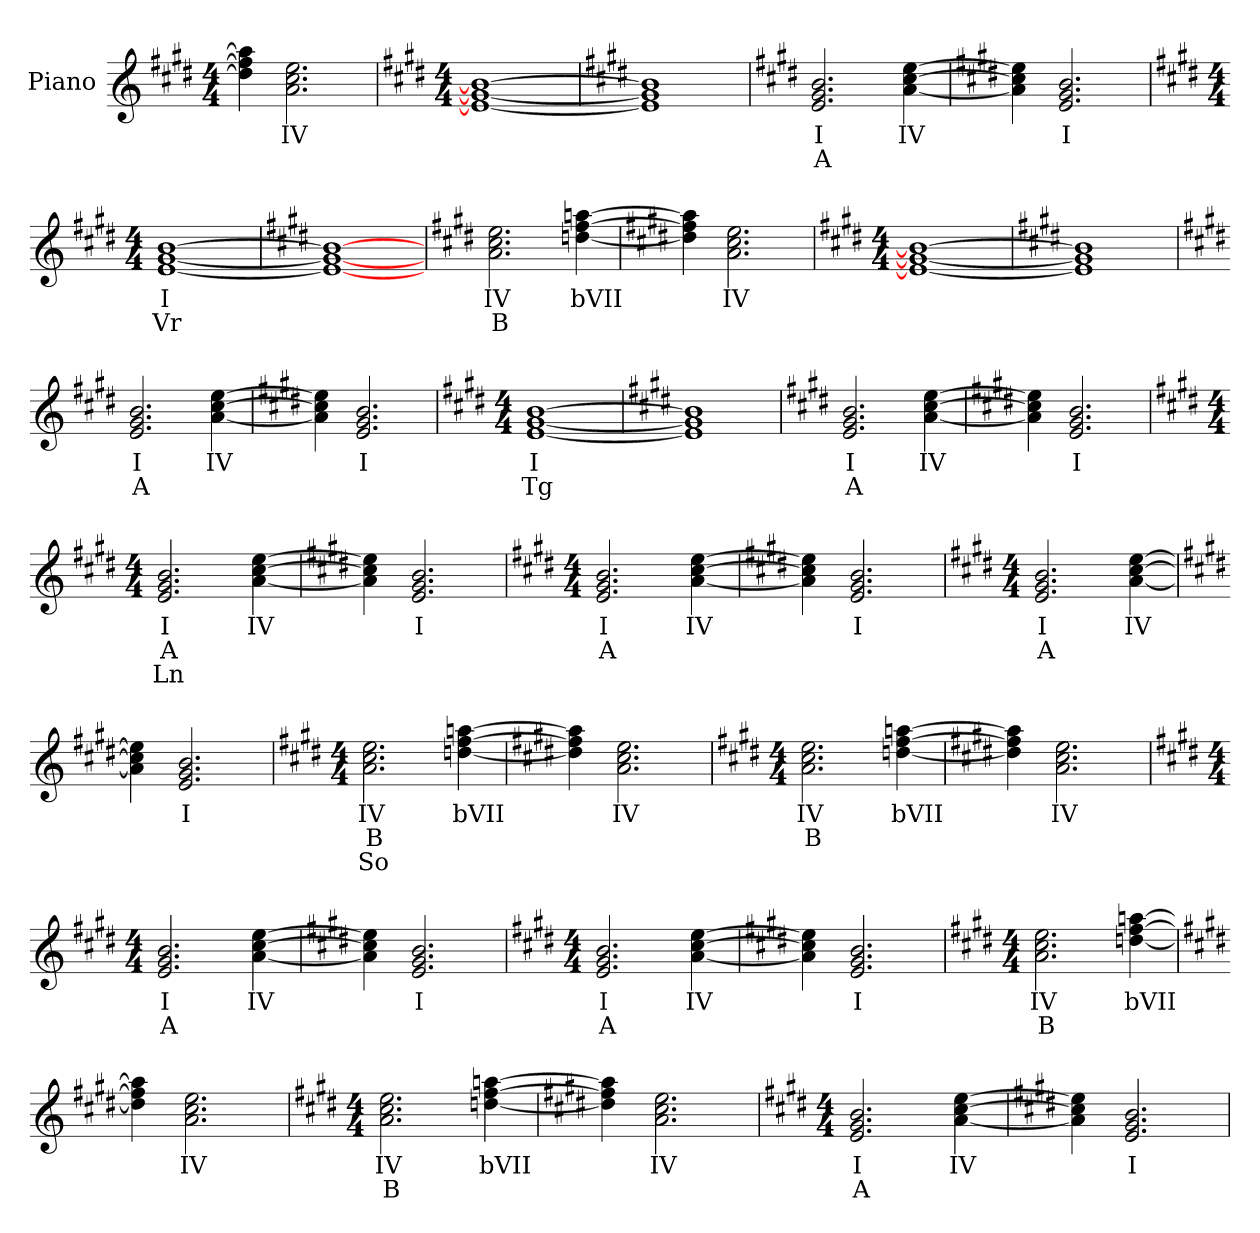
**kern	**text	**text	**text
*part1	*part1	*part1	*part1
*staff1	*staff1	*staff1	*staff1
*I"Piano	*	*	*
*I'Pno	*	*	*
*k[f#c#g#d#]	*	*	*
*E:	*	*	*
*M4/4	*	*	*
=	=	=	=
4ddn] 4ff#] 4aan]	.	.	.
2.a 2.cc# 2.ee	IV	.	.
=	=	=	=
*k[f#c#g#d#]	*	*	*
*E:	*	*	*
*M4/4	*	*	*
1e_ 1g#_ 1b_	.	.	.
=	=	=	=
*k[f#c#g#d#]	*	*	*
*E:	*	*	*
1e] 1g#] 1b]	.	.	.
=	=	=	=
*k[f#c#g#d#]	*	*	*
*E:	*	*	*
2.e 2.g# 2.b	I	A	.
[4a [4cc# [4ee	IV	.	.
=	=	=	=
*k[f#c#g#d#]	*	*	*
*E:	*	*	*
4a] 4cc#] 4ee]	.	.	.
2.e 2.g# 2.b	I	.	.
=	=	=	=
*k[f#c#g#d#]	*	*	*
*E:	*	*	*
*M4/4	*	*	*
[1e [1g# [1b	I	Vr	.
=	=	=	=
*k[f#c#g#d#]	*	*	*
*E:	*	*	*
1e_ 1g#_ 1b_	.	.	.
=	=	=	=
*k[f#c#g#d#]	*	*	*
*E:	*	*	*
2.a 2.cc# 2.ee	IV	B	.
[4ddn [4ff# [4aan	bVII	.	.
=	=	=	=
*k[f#c#g#d#]	*	*	*
*E:	*	*	*
4ddn] 4ff#] 4aan]	.	.	.
2.a 2.cc# 2.ee	IV	.	.
=	=	=	=
*k[f#c#g#d#]	*	*	*
*E:	*	*	*
*M4/4	*	*	*
1e_ 1g#_ 1b_	.	.	.
=	=	=	=
*k[f#c#g#d#]	*	*	*
*E:	*	*	*
1e] 1g#] 1b]	.	.	.
=	=	=	=
*k[f#c#g#d#]	*	*	*
*E:	*	*	*
2.e 2.g# 2.b	I	A	.
[4a [4cc# [4ee	IV	.	.
=	=	=	=
*k[f#c#g#d#]	*	*	*
*E:	*	*	*
4a] 4cc#] 4ee]	.	.	.
2.e 2.g# 2.b	I	.	.
=	=	=	=
*k[f#c#g#d#]	*	*	*
*E:	*	*	*
*M4/4	*	*	*
[1e [1g# [1b	I	Tg	.
=	=	=	=
*k[f#c#g#d#]	*	*	*
*E:	*	*	*
1e] 1g#] 1b]	.	.	.
=	=	=	=
*k[f#c#g#d#]	*	*	*
*E:	*	*	*
2.e 2.g# 2.b	I	A	.
[4a [4cc# [4ee	IV	.	.
=	=	=	=
*k[f#c#g#d#]	*	*	*
*E:	*	*	*
4a] 4cc#] 4ee]	.	.	.
2.e 2.g# 2.b	I	.	.
=	=	=	=
*k[f#c#g#d#]	*	*	*
*E:	*	*	*
*M4/4	*	*	*
2.e 2.g# 2.b	I	A	Ln
[4a [4cc# [4ee	IV	.	.
=	=	=	=
*k[f#c#g#d#]	*	*	*
*E:	*	*	*
4a] 4cc#] 4ee]	.	.	.
2.e 2.g# 2.b	I	.	.
=	=	=	=
*k[f#c#g#d#]	*	*	*
*E:	*	*	*
*M4/4	*	*	*
2.e 2.g# 2.b	I	A	.
[4a [4cc# [4ee	IV	.	.
=	=	=	=
*k[f#c#g#d#]	*	*	*
*E:	*	*	*
4a] 4cc#] 4ee]	.	.	.
2.e 2.g# 2.b	I	.	.
=	=	=	=
*k[f#c#g#d#]	*	*	*
*E:	*	*	*
*M4/4	*	*	*
2.e 2.g# 2.b	I	A	.
[4a [4cc# [4ee	IV	.	.
=	=	=	=
*k[f#c#g#d#]	*	*	*
*E:	*	*	*
4a] 4cc#] 4ee]	.	.	.
2.e 2.g# 2.b	I	.	.
=	=	=	=
*k[f#c#g#d#]	*	*	*
*E:	*	*	*
*M4/4	*	*	*
2.a 2.cc# 2.ee	IV	B	So
[4ddn [4ff# [4aan	bVII	.	.
=	=	=	=
*k[f#c#g#d#]	*	*	*
*E:	*	*	*
4ddn] 4ff#] 4aan]	.	.	.
2.a 2.cc# 2.ee	IV	.	.
=	=	=	=
*k[f#c#g#d#]	*	*	*
*E:	*	*	*
*M4/4	*	*	*
2.a 2.cc# 2.ee	IV	B	.
[4ddn [4ff# [4aan	bVII	.	.
=	=	=	=
*k[f#c#g#d#]	*	*	*
*E:	*	*	*
4ddn] 4ff#] 4aan]	.	.	.
2.a 2.cc# 2.ee	IV	.	.
=	=	=	=
*k[f#c#g#d#]	*	*	*
*E:	*	*	*
*M4/4	*	*	*
2.e 2.g# 2.b	I	A	.
[4a [4cc# [4ee	IV	.	.
=	=	=	=
*k[f#c#g#d#]	*	*	*
*E:	*	*	*
4a] 4cc#] 4ee]	.	.	.
2.e 2.g# 2.b	I	.	.
=	=	=	=
*k[f#c#g#d#]	*	*	*
*E:	*	*	*
*M4/4	*	*	*
2.e 2.g# 2.b	I	A	.
[4a [4cc# [4ee	IV	.	.
=	=	=	=
*k[f#c#g#d#]	*	*	*
*E:	*	*	*
4a] 4cc#] 4ee]	.	.	.
2.e 2.g# 2.b	I	.	.
=	=	=	=
*k[f#c#g#d#]	*	*	*
*E:	*	*	*
*M4/4	*	*	*
2.a 2.cc# 2.ee	IV	B	.
[4ddn [4ff# [4aan	bVII	.	.
=	=	=	=
*k[f#c#g#d#]	*	*	*
*E:	*	*	*
4ddn] 4ff#] 4aan]	.	.	.
2.a 2.cc# 2.ee	IV	.	.
=	=	=	=
*k[f#c#g#d#]	*	*	*
*E:	*	*	*
*M4/4	*	*	*
2.a 2.cc# 2.ee	IV	B	.
[4ddn [4ff# [4aan	bVII	.	.
=	=	=	=
*k[f#c#g#d#]	*	*	*
*E:	*	*	*
4ddn] 4ff#] 4aan]	.	.	.
2.a 2.cc# 2.ee	IV	.	.
=	=	=	=
*k[f#c#g#d#]	*	*	*
*E:	*	*	*
*M4/4	*	*	*
2.e 2.g# 2.b	I	A	.
[4a [4cc# [4ee	IV	.	.
=	=	=	=
*k[f#c#g#d#]	*	*	*
*E:	*	*	*
4a] 4cc#] 4ee]	.	.	.
2.e 2.g# 2.b	I	.	.
=	=	=	=
*-	*-	*-	*-
